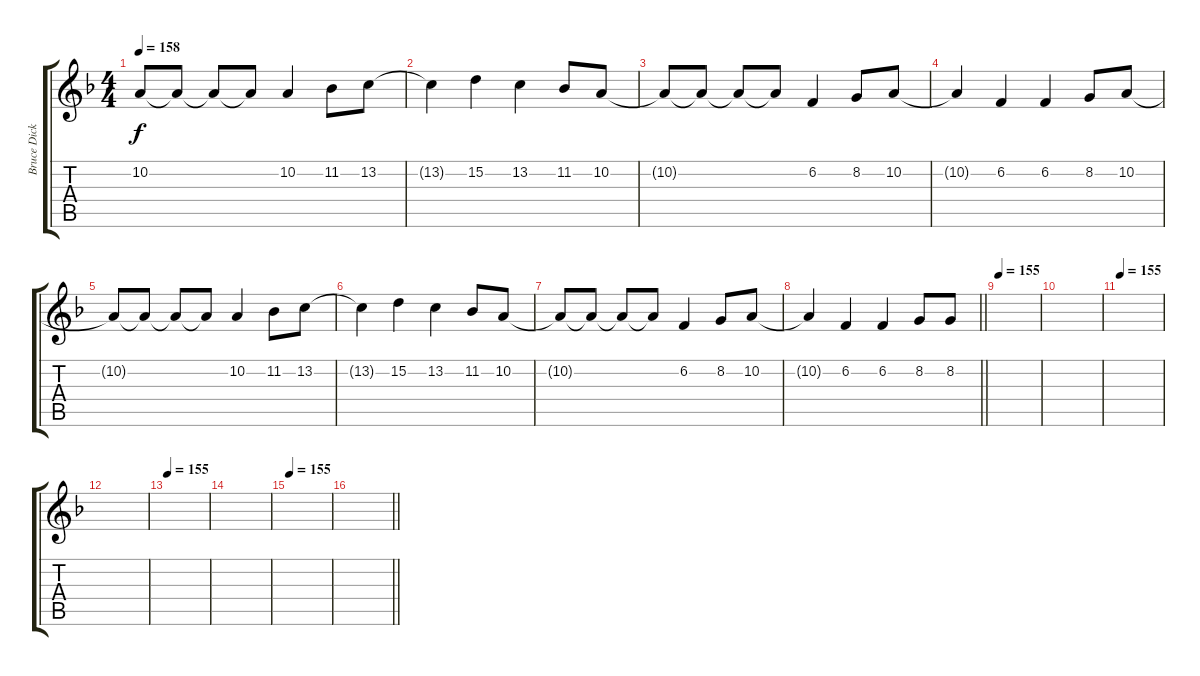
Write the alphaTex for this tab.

\track ("Bruce Dickinson" "Bruce Dick") {instrument cello}
\staff {score tabs}
\tuning (E4 B3 G3 D3 A2 E2) {hide}
\ts (4 4)
\tempo 158
\clef g2
\ks f
10.2{t}.8{dy f} 10.2{t}.8 10.2{t}.8 10.2{t}.8 10.2.4 11.2.8 13.2.8 |
13.2{t}.4 15.2.4 13.2.4 11.2.8 10.2.8 |
10.2{t}.8 10.2{t}.8 10.2{t}.8 10.2{t}.8 6.2.4 8.2.8 10.2.8 |
10.2{t}.4 6.2.4 6.2.4 8.2.8 10.2.8 |
10.2{t}.8 10.2{t}.8 10.2{t}.8 10.2{t}.8 10.2.4 11.2.8 13.2.8 |
13.2{t}.4 15.2.4 13.2.4 11.2.8 10.2.8 |
10.2{t}.8 10.2{t}.8 10.2{t}.8 10.2{t}.8 6.2.4 8.2.8 10.2.8 |
\barLineRight lightlight
10.2{t}.4 6.2.4 6.2.4 8.2.8 8.2.8 |
\tempo 155
|
|
\tempo 155
|
|
\tempo 155
|
|
\tempo 155
|
\barLineRight lightlight
